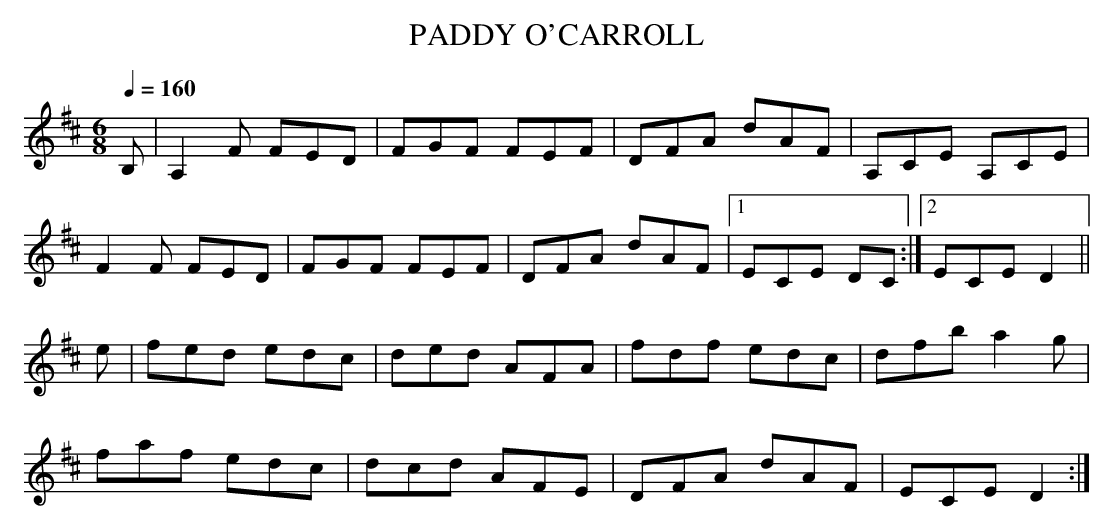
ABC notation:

X:1
T:PADDY O'CARROLL
Q:1/4=160
M:6/8
K:D
B,|A,2F FED|FGF FEF|DFA dAF|A,CE A,CE|
F2F FED|FGF FEF|DFA dAF|1 ECE DC :|2 ECE D2||
e|fed edc|ded AFA|fdf edc|dfb a2 g|
faf edc|dcd AFE|DFA dAF|ECE D2 :|
